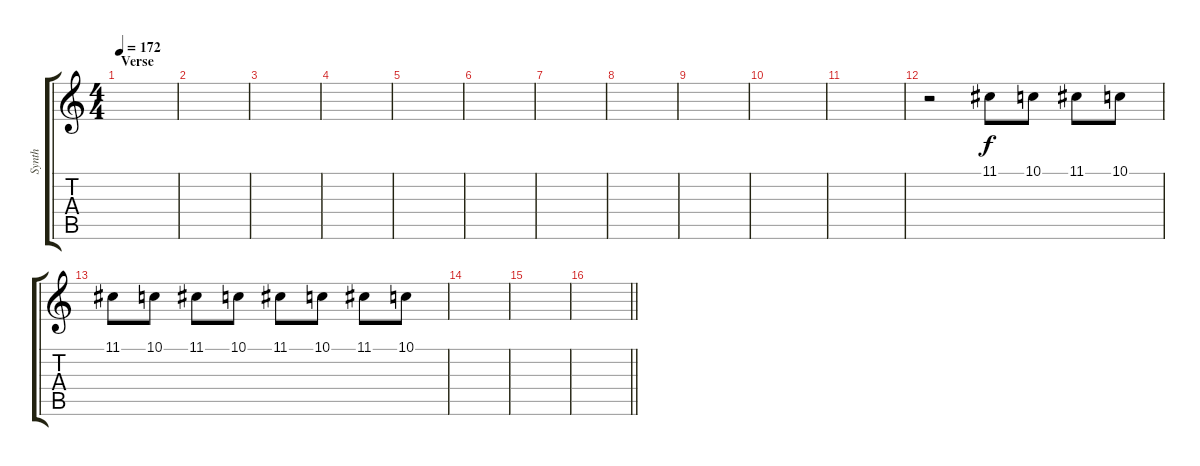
\track ("Synth" "Synth") {instrument pad1newage}
\staff {score tabs}
\tuning (D4 A3 F3 C3 G2 C2) {hide}
\ts (4 4)
\section ("" "Verse")
\tempo 172
\clef g2
\ks c
|
|
|
|
|
|
|
|
|
|
|
r.2 11.1.8{volume 9} 10.1.8 11.1.8{volume 12} 10.1.8 |
11.1.8{volume 13} 10.1.8 11.1.8{volume 12} 10.1.8 11.1.8{volume 9} 10.1.8 11.1.8{volume 7} 10.1.8 |
|
|
\barLineRight lightlight
